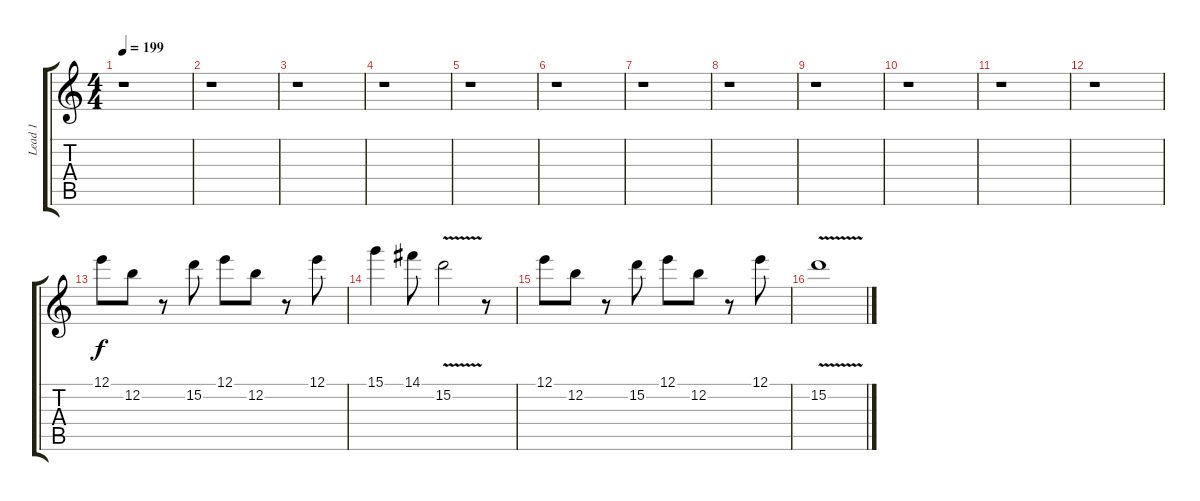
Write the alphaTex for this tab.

\track ("Lead 1" "Lead 1") {instrument overdrivenguitar}
\staff {score tabs}
\tuning (E4 B3 G3 D3 A2 E2) {hide}
\ts (4 4)
\tempo 199
\clef g2
\ks c
r.1{dy f} |
r.1 |
r.1 |
r.1 |
\section ("" "")
r.1 |
r.1 |
r.1 |
r.1 |
\section ("" "")
r.1 |
r.1 |
r.1 |
r.1 |
\section ("" "")
12.1.8{volume 14} 12.2.8 r.8 15.2.8 12.1.8 12.2.8 r.8 12.1.8 |
15.1.4 14.1.8 15.2{v}.2 r.8 |
12.1.8 12.2.8 r.8 15.2.8 12.1.8 12.2.8 r.8 12.1.8 |
15.2{v}.1
